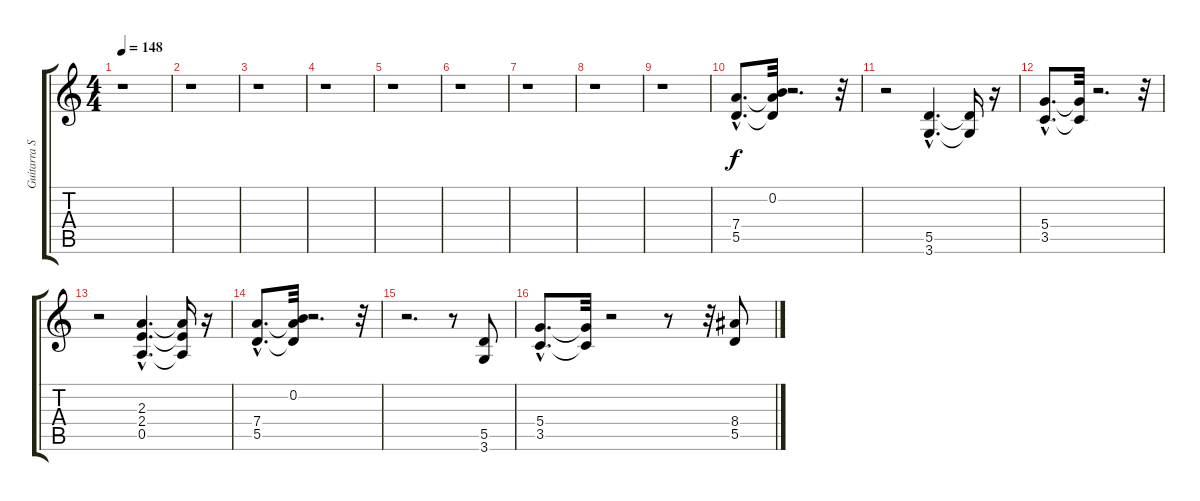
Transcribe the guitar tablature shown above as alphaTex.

\track ("Guitarra Solo" "Guitarra S") {instrument overdrivenguitar}
\staff {score tabs}
\tuning (E4 B3 G3 D3 A2 E2) {hide}
\ts (4 4)
\tempo 148
\clef g2
\ks c
r.1{dy f} |
r.1 |
r.1 |
r.1 |
r.1 |
r.1 |
r.1 |
r.1 |
r.1 |
(7.4{hac} 5.5{hac}).8{d} (0.2 7.4{t} 5.5{t}).32 r.2{d} r.32 |
r.2 (5.5{hac} 3.6{hac}).4{d} (5.5{t} 3.6{t}).16 r.16 |
(5.4{hac} 3.5{hac}).8{d} (5.4{t} 3.5{t}).32 r.2{d} r.32 |
r.2 (2.3{hac} 2.4{hac} 0.5{hac}).4{d} (2.3{t} 2.4{t} 0.5{t}).16 r.16 |
(7.4{hac} 5.5{hac}).8{d} (0.2 7.4{t} 5.5{t}).32 r.2{d} r.32 |
r.2{d} r.8 (5.5 3.6).8 |
(5.4{hac} 3.5{hac}).8{d} (5.4{t} 3.5{t}).32 r.2 r.8 r.32 (8.4 5.5).8
